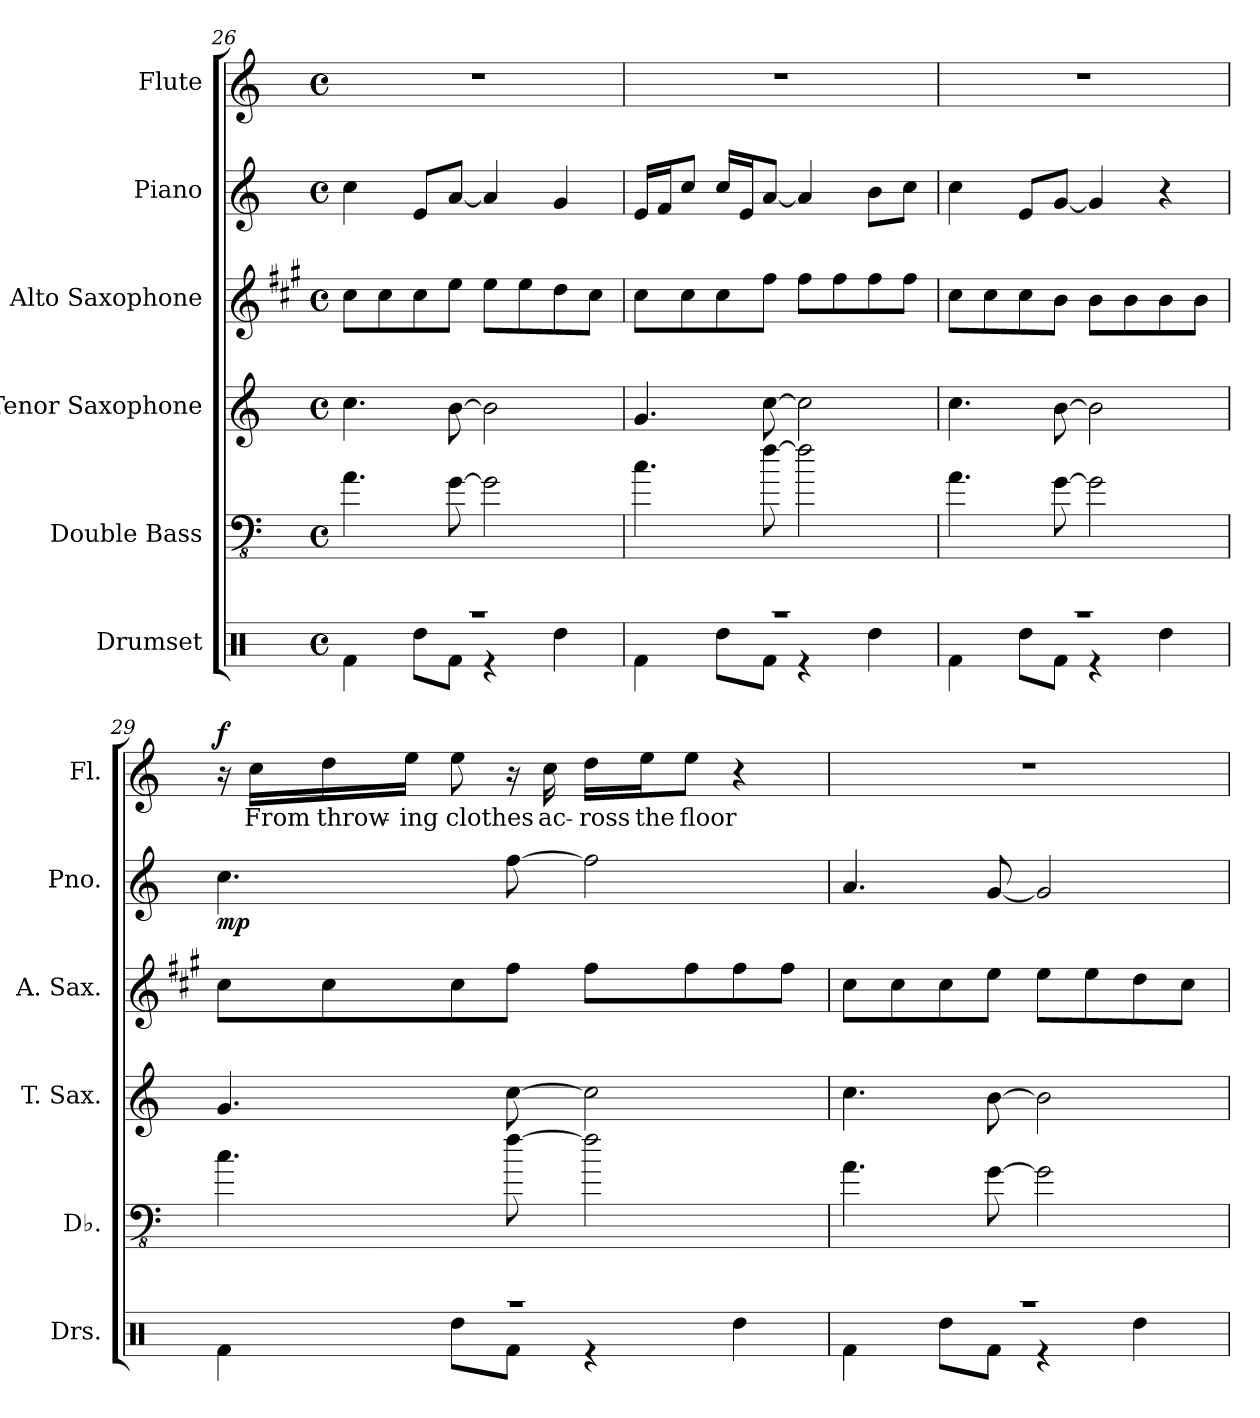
**kern	**kern	**kern	**kern	**kern	**dynam	**kern	**text	**dynam
*part6	*part5	*part4	*part3	*part2	*part2	*part1	*part1	*part1
*staff6	*staff5	*staff4	*staff3	*staff2	*staff2	*staff1	*staff1	*staff1
*I"Drumset	*I"Double Bass	*I"Tenor Saxophone	*I"Alto Saxophone	*I"Piano	*	*I"Flute	*	*
*I'Drs.	*I'Db.	*I'T. Sax.	*I'A. Sax.	*I'Pno.	*	*I'Fl.	*	*
*clefX	*clefFv4	*clefG2	*clefG2	*clefG2	*	*clefG2	*	*
*	*ITrd7c12	*ITrd8c14	*ITrd5c9	*	*	*	*	*
*k[]	*k[]	*k[]	*k[]	*k[]	*	*k[]	*	*
*M4/4	*M4/4	*M4/4	*M4/4	*M4/4	*	*M4/4	*	*
*met(c)	*met(c)	*met(c)	*met(c)	*met(c)	*	*met(c)	*	*
=26	=26	=26	=26	=26	=26	=26	=26	=26
*^	*	*	*	*	*	*	*	*
1r	4Rf\	4.AA\	4.c\	8e\L	4cc\	.	1r	.	.
.	.	.	.	8e\	.	.	.	.	.
.	8Rdd\L	.	.	8e\	8e/L	.	.	.	.
.	8Rf\J	[8GG\	[8B\	8g\J	[8a/J	.	.	.	.
.	4r	2GG\]	2B\]	8g\L	4a/]	.	.	.	.
.	.	.	.	8g\	.	.	.	.	.
.	4Rdd\	.	.	8f\	4g/	.	.	.	.
.	.	.	.	8e\J	.	.	.	.	.
=27	=27	=27	=27	=27	=27	=27	=27	=27	=27
1r	4Rf\	4.C\	4.G/	8e\L	16e/LL	.	1r	.	.
.	.	.	.	.	16f/J	.	.	.	.
.	.	.	.	8e\	8cc/J	.	.	.	.
.	8Rdd\L	.	.	8e\	16cc/LL	.	.	.	.
.	.	.	.	.	16e/J	.	.	.	.
.	8Rf\J	[8F\	[8c\	8a\J	[8a/J	.	.	.	.
.	4r	2F\]	2c\]	8a\L	4a/]	.	.	.	.
.	.	.	.	8a\	.	.	.	.	.
.	4Rdd\	.	.	8a\	8b\L	.	.	.	.
.	.	.	.	8a\J	8cc\J	.	.	.	.
=28	=28	=28	=28	=28	=28	=28	=28	=28	=28
1r	4Rf\	4.AA\	4.c\	8e\L	4cc\	.	1r	.	.
.	.	.	.	8e\	.	.	.	.	.
.	8Rdd\L	.	.	8e\	8e/L	.	.	.	.
.	8Rf\J	[8GG\	[8B\	8d\J	[8g/J	.	.	.	.
.	4r	2GG\]	2B\]	8d\L	4g/]	.	.	.	.
.	.	.	.	8d\	.	.	.	.	.
.	4Rdd\	.	.	8d\	4r	.	.	.	.
.	.	.	.	8d\J	.	.	.	.	.
!!LO:PB:g=z
=29	=29	=29	=29	=29	=29	=29	=29	=29	=29
!	!	!	!	!	!	!LO:DY:b	!	!	!LO:DY:b
1r	4Rf\	4.C\	4.G/	8e\L	4.cc\	mp	16r	.	f
.	.	.	.	.	.	.	16cc\LL	From	.
.	.	.	.	8e\	.	.	16dd\	throw-	.
.	.	.	.	.	.	.	16ee\JJ	-ing	.
.	8Rdd\L	.	.	8e\	.	.	8ee\	clothes	.
.	8Rf\J	[8F\	[8c\	8a\J	[8ff\	.	16r	.	.
.	.	.	.	.	.	.	16cc\	ac-	.
.	4r	2F\]	2c\]	8a\L	2ff\]	.	16dd\LL	-ross	.
.	.	.	.	.	.	.	16ee\J	the	.
.	.	.	.	8a\	.	.	8ee\J	floor	.
.	4Rdd\	.	.	8a\	.	.	4r	.	.
.	.	.	.	8a\J	.	.	.	.	.
=30	=30	=30	=30	=30	=30	=30	=30	=30	=30
1r	4Rf\	4.AA\	4.c\	8e\L	4.a/	.	1r	.	.
.	.	.	.	8e\	.	.	.	.	.
.	8Rdd\L	.	.	8e\	.	.	.	.	.
.	8Rf\J	[8GG\	[8B\	8g\J	[8g/	.	.	.	.
.	4r	2GG\]	2B\]	8g\L	2g/]	.	.	.	.
.	.	.	.	8g\	.	.	.	.	.
.	4Rdd\	.	.	8f\	.	.	.	.	.
.	.	.	.	8e\J	.	.	.	.	.
*v	*v	*	*	*	*	*	*	*	*
=	=	=	=	=	=	=	=	=
*-	*-	*-	*-	*-	*-	*-	*-	*-
